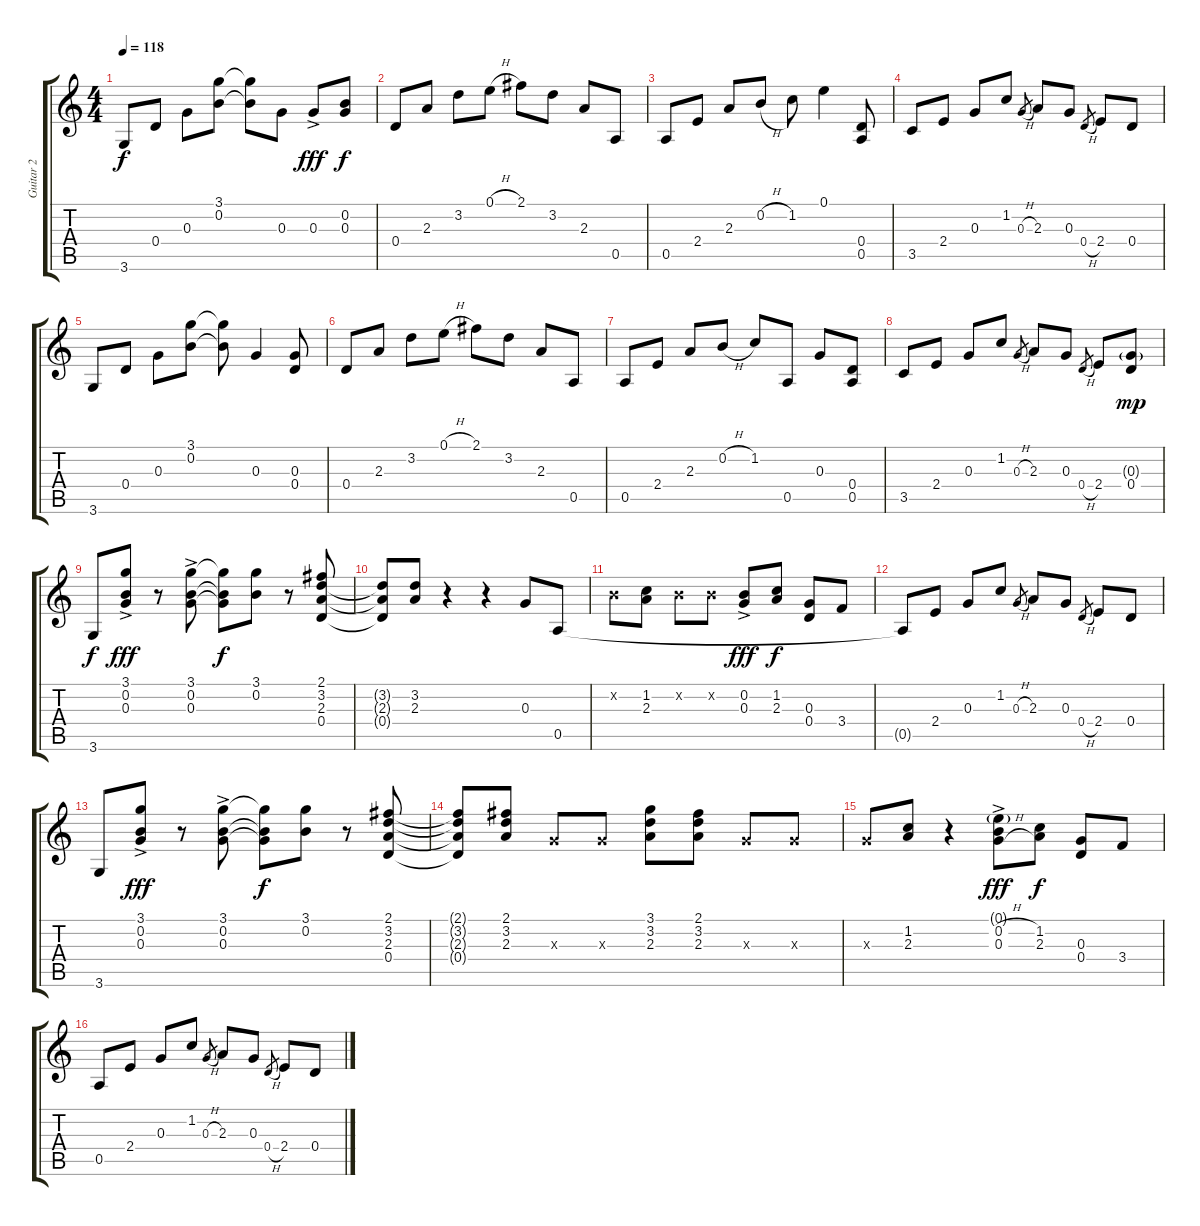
\track ("Guitar 2" "Guitar 2") {instrument electricguitarclean}
\staff {score tabs}
\tuning (E4 B3 G3 D3 A2 E2) {hide}
\ts (4 4)
\tempo 118
\clef g2
\ks c
3.6.8{dy f} 0.4.8 0.3.8 (3.1 0.2).8 (3.1{t} 0.2{t}).8 0.3.8 0.3{ac}.8{dy fff} (0.2 0.3).8{dy f} |
0.4.8 2.3.8 3.2.8 0.1{h}.8 2.1.8 3.2.8 2.3.8 0.5.8 |
0.5.8 2.4.8 2.3.8 0.2{h}.8 1.2.8 0.1.4 (0.4 0.5).8 |
3.5.8 2.4.8 0.3.8 1.2.8 0.3{h}.8{gr} 2.3.8 0.3.8 0.4{h}.8{gr} 2.4.8 0.4.8 |
3.6.8 0.4.8 0.3.8 (3.1 0.2).8 (3.1{t} 0.2{t}).8 0.3.4 (0.3 0.4).8 |
0.4.8 2.3.8 3.2.8 0.1{h}.8 2.1.8 3.2.8 2.3.8 0.5.8 |
0.5.8 2.4.8 2.3.8 0.2{h}.8 1.2.8 0.5.8 0.3.8 (0.4 0.5).8 |
3.5.8 2.4.8 0.3.8 1.2.8 0.3{h}.8{gr} 2.3.8 0.3.8 0.4{h}.8{gr} 2.4.8 (0.3{g} 0.4).8{dy mp} |
3.6.8{dy f} (3.1{ac} 0.2{ac} 0.3{ac}).8{dy fff} r.8 (3.1{ac} 0.2{ac} 0.3{ac}).8 (3.1{t} 0.2{t} 0.3{t}).8{dy f} (3.1 0.2).8 r.8 (2.1 3.2 2.3 0.4).8 |
(3.2{t} 2.3{t} 0.4{t}).8 (3.2 2.3).8 r.4 r.4 0.3.8 0.5.8 |
0.2{x}.8 (1.2 2.3).8 0.2{x}.8 0.2{x}.8 (0.2{ac} 0.3{ac}).8{dy fff} (1.2 2.3).8{dy f} (0.3 0.4).8 3.4.8 |
0.5{t}.8 2.4.8 0.3.8 1.2.8 0.3{h}.8{gr} 2.3.8 0.3.8 0.4{h}.8{gr} 2.4.8 0.4.8 |
3.6.8 (3.1{ac} 0.2{ac} 0.3{ac}).8{dy fff} r.8 (3.1{ac} 0.2{ac} 0.3{ac}).8 (3.1{t} 0.2{t} 0.3{t}).8{dy f} (3.1 0.2).8 r.8 (2.1 3.2 2.3 0.4).8 |
(2.1{t} 3.2{t} 2.3{t} 0.4{t}).8 (2.1 3.2 2.3).8 0.3{x}.8 0.3{x}.8 (3.1 3.2 2.3).8 (2.1 3.2 2.3).8 0.3{x}.8 0.3{x}.8 |
0.3{x}.8 (1.2 2.3).8 r.4 (0.1{g ac} 0.2{h ac} 0.3{h ac}).8{dy fff} (1.2 2.3).8{dy f} (0.3 0.4).8 3.4.8 |
0.5.8 2.4.8 0.3.8 1.2.8 0.3{h}.8{gr} 2.3.8 0.3.8 0.4{h}.8{gr} 2.4.8 0.4.8
